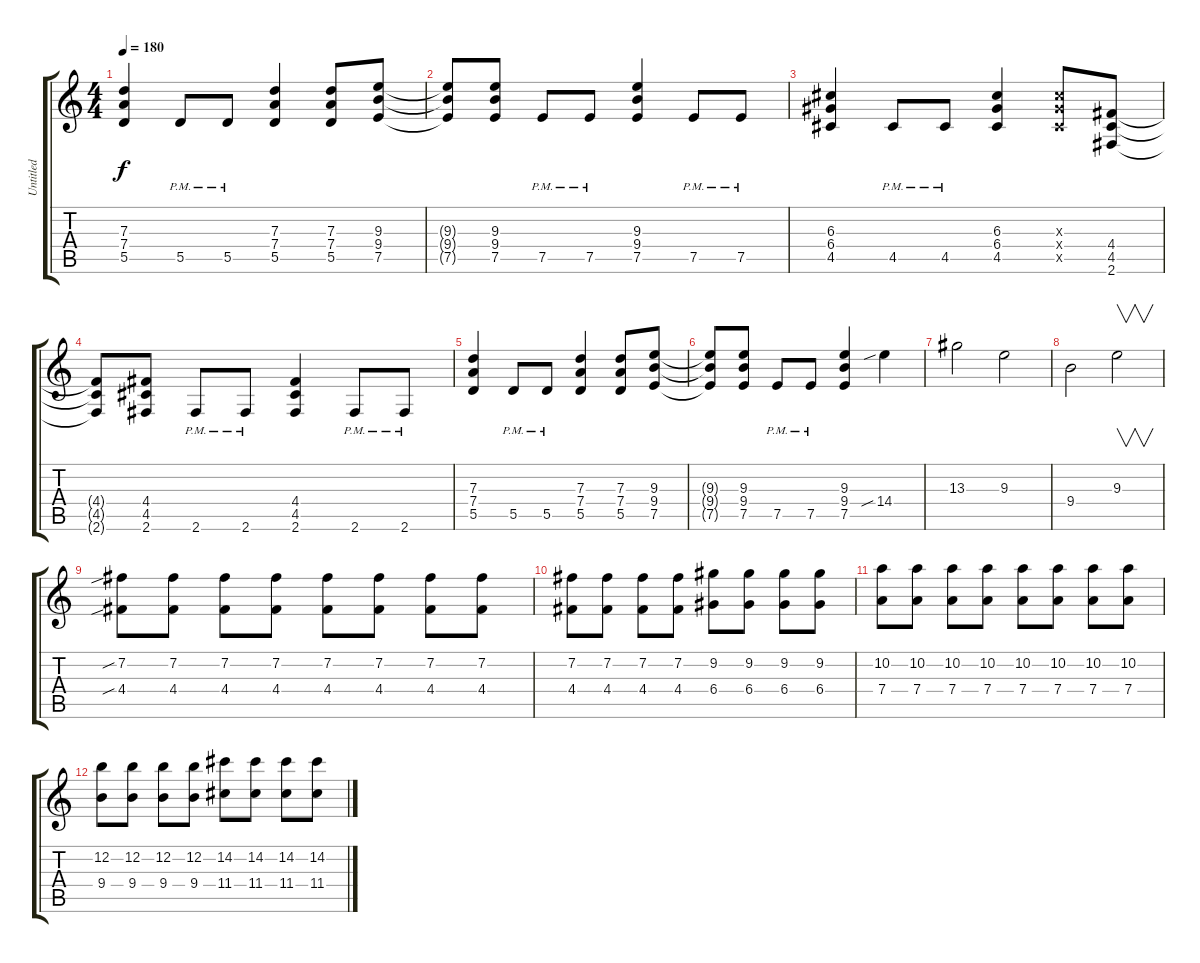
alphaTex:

\track ("Untitled" "Untitled") {instrument overdrivenguitar}
\staff {score tabs}
\tuning (E4 B3 G3 D3 A2 E2) {hide}
\ts (4 4)
\tempo 180
\clef g2
\ks c
(7.3 7.4 5.5).4{dy f} 5.5{pm}.8 5.5{pm}.8 (7.3 7.4 5.5).4 (7.3 7.4 5.5).8 (9.3 9.4 7.5).8 |
(9.3{t} 9.4{t} 7.5{t}).8 (9.3 9.4 7.5).8 7.5{pm}.8 7.5{pm}.8 (9.3 9.4 7.5).4 7.5{pm}.8 7.5{pm}.8 |
(6.3 6.4 4.5).4 4.5{pm}.8 4.5{pm}.8 (6.3 6.4 4.5).4 (6.3{x} 6.4{x} 4.5{x}).8 (4.4 4.5 2.6).8 |
(4.4{t} 4.5{t} 2.6{t}).8 (4.4 4.5 2.6).8 2.6{pm}.8 2.6{pm}.8 (4.4 4.5 2.6).4 2.6{pm}.8 2.6{pm}.8 |
(7.3 7.4 5.5).4 5.5{pm}.8 5.5{pm}.8 (7.3 7.4 5.5).4 (7.3 7.4 5.5).8 (9.3 9.4 7.5).8 |
(9.3{t} 9.4{t} 7.5{t}).8 (9.3 9.4 7.5).8 7.5{pm}.8 7.5{pm}.8 (9.3 9.4 7.5).4 14.4{sib}.4 |
13.3.2 9.3.2 |
9.4.2 9.3.2{v} |
(7.2{sib} 4.4{sib}).8 (7.2 4.4).8 (7.2 4.4).8 (7.2 4.4).8 (7.2 4.4).8 (7.2 4.4).8 (7.2 4.4).8 (7.2 4.4).8 |
(7.2 4.4).8 (7.2 4.4).8 (7.2 4.4).8 (7.2 4.4).8 (9.2 6.4).8 (9.2 6.4).8 (9.2 6.4).8 (9.2 6.4).8 |
(10.2 7.4).8 (10.2 7.4).8 (10.2 7.4).8 (10.2 7.4).8 (10.2 7.4).8 (10.2 7.4).8 (10.2 7.4).8 (10.2 7.4).8 |
(12.2 9.4).8 (12.2 9.4).8 (12.2 9.4).8 (12.2 9.4).8 (14.2 11.4).8 (14.2 11.4).8 (14.2 11.4).8 (14.2 11.4).8
